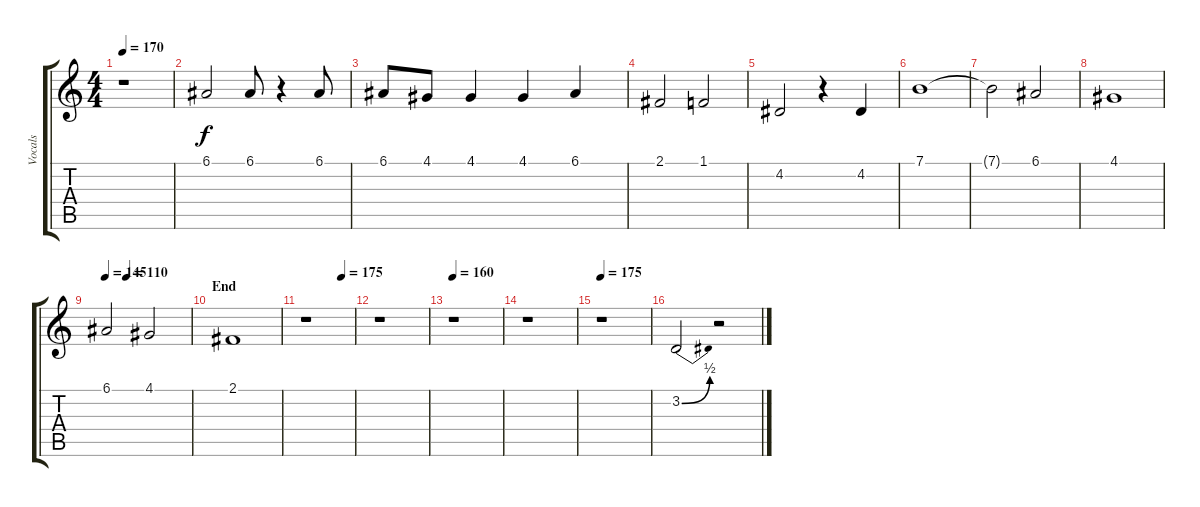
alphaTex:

\track ("Vocals" "Vocals") {instrument trumpet}
\staff {score tabs}
\tuning (E4 B3 G3 D3 A2 E2) {hide}
\ts (4 4)
\tempo 170
\clef g2
\ks c
r.1{dy f} |
6.1.2 6.1.8 r.4 6.1.8 |
6.1.8 4.1.8 4.1.4 4.1.4 6.1.4 |
2.1.2 1.1.2 |
4.2.2 r.4 4.2.4 |
7.1.1 |
7.1{t}.2 6.1.2 |
4.1.1 |
\tempo 145
\tempo (110 0.25)
6.1.2 4.1.2 |
\section ("" "End")
2.1.1 |
\tempo (175 0.75)
r.1 |
r.1 |
\tempo 160
r.1 |
r.1 |
\tempo 175
r.1 |
3.2{be (bend 0 0 60 2)}.2 r.2
